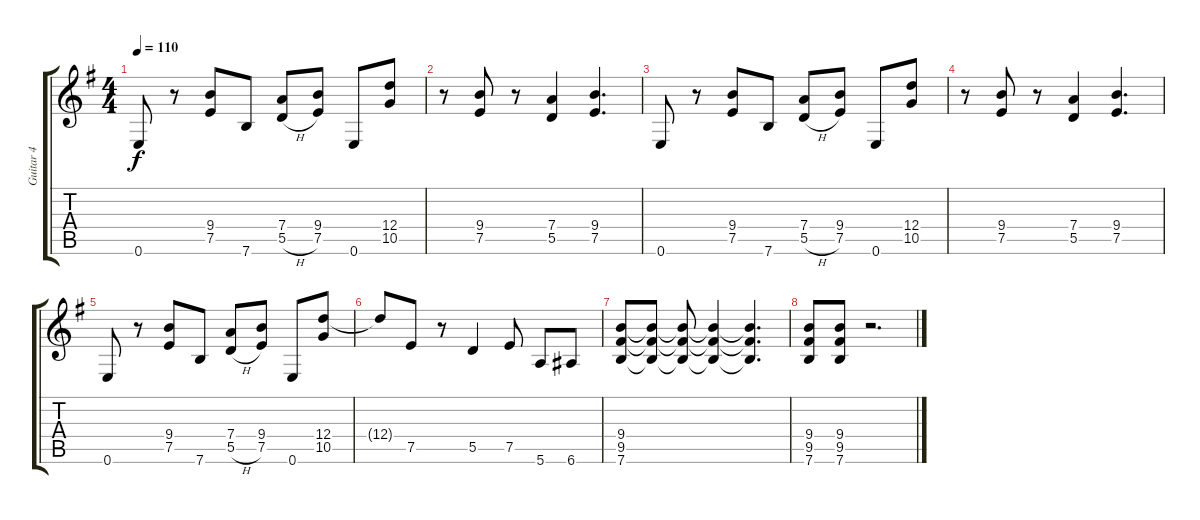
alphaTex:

\track ("Guitar 4" "Guitar 4") {instrument overdrivenguitar}
\staff {score tabs}
\tuning (E4 B3 G3 D3 A2 E2) {hide}
\ts (4 4)
\tempo 110
\clef g2
\ks g
0.6.8{dy f} r.8 (9.4 7.5).8 7.6.8 (7.4 5.5{h}).8 (9.4 7.5).8 0.6.8 (12.4 10.5).8 |
r.8 (9.4 7.5).8 r.8 (7.4 5.5).4 (9.4 7.5).4{d} |
0.6.8 r.8 (9.4 7.5).8 7.6.8 (7.4 5.5{h}).8 (9.4 7.5).8 0.6.8 (12.4 10.5).8 |
r.8 (9.4 7.5).8 r.8 (7.4 5.5).4 (9.4 7.5).4{d} |
0.6.8 r.8 (9.4 7.5).8 7.6.8 (7.4 5.5{h}).8 (9.4 7.5).8 0.6.8 (12.4 10.5).8 |
12.4{t}.8 7.5.8 r.8 5.5.4 7.5.8 5.6.8 6.6.8 |
(9.4 9.5 7.6).8 (9.4{t} 9.5{t} 7.6{t}).8 (9.4{t} 9.5{t} 7.6{t}).8 (9.4{t} 9.5{t} 7.6{t}).4 (9.4{t} 9.5{t} 7.6{t}).4{d} |
(9.4 9.5 7.6).8 (9.4 9.5 7.6).8 r.2{d}
